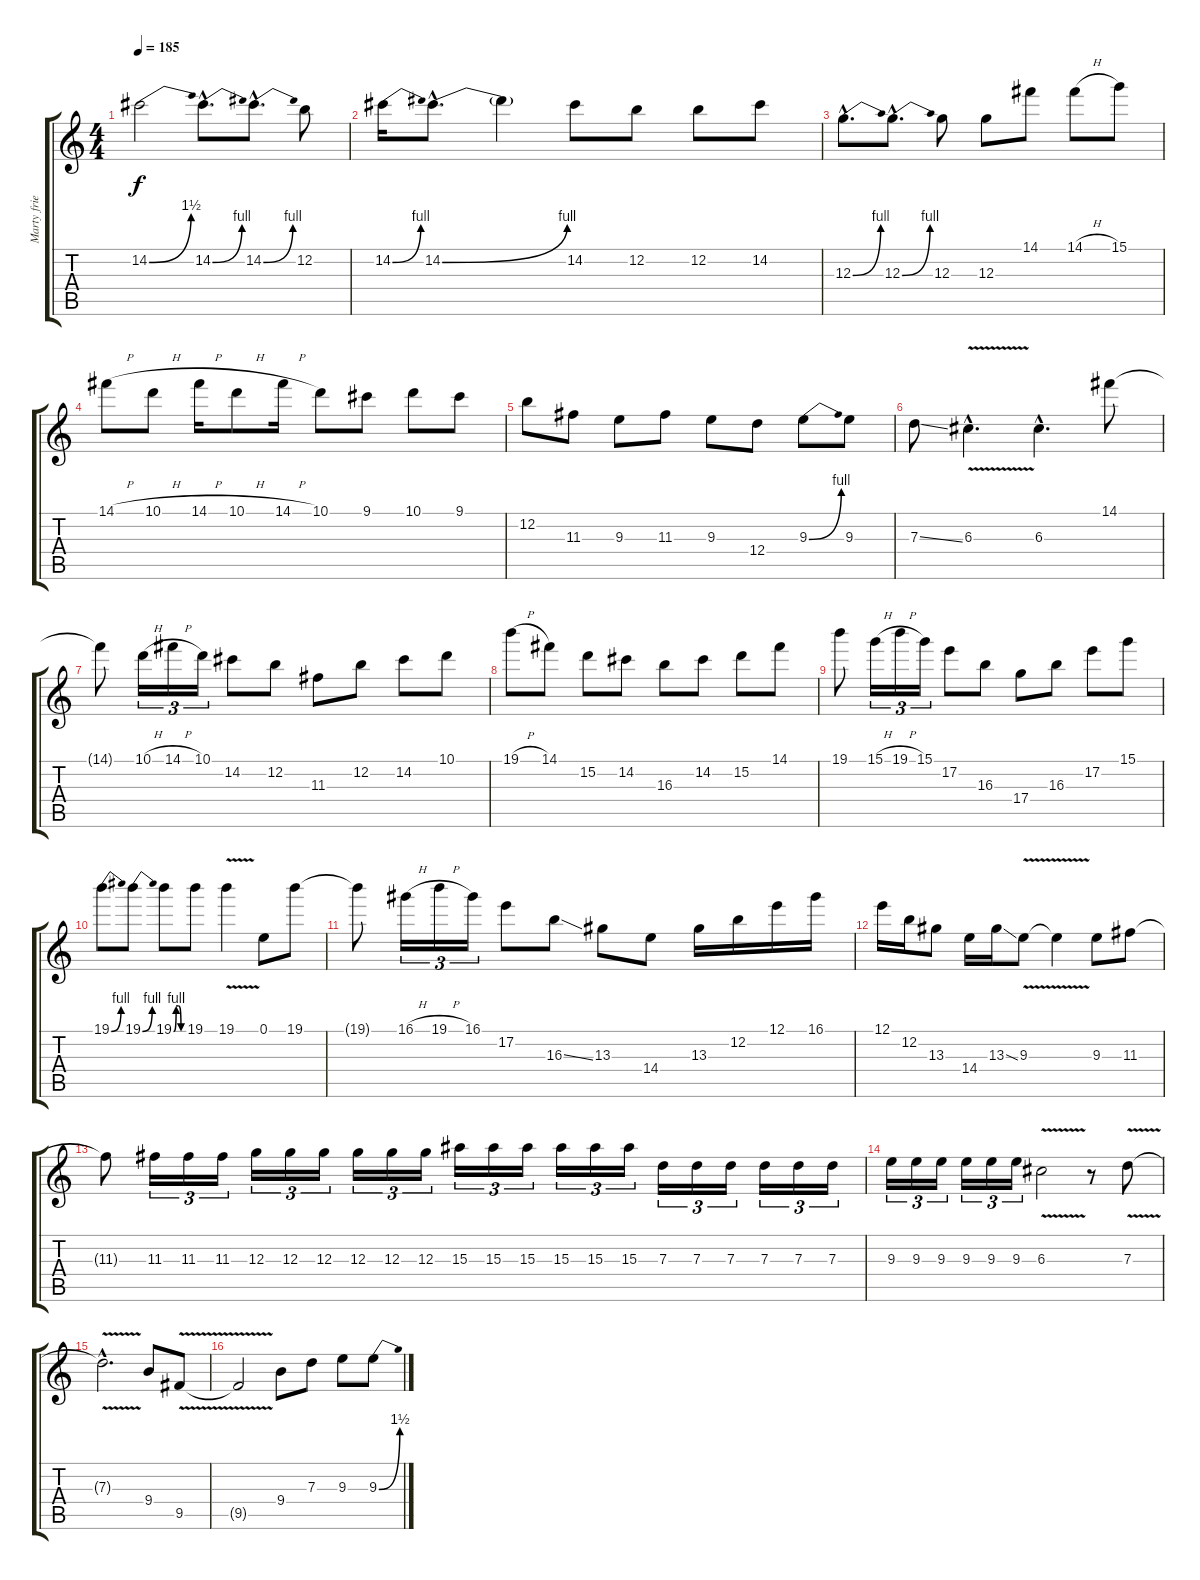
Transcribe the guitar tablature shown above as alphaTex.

\track ("Marty friedman/Al pitrelli" "Marty frie") {instrument distortionguitar}
\staff {score tabs}
\tuning (E4 B3 G3 D3 A2 E2) {hide}
\ts (4 4)
\tempo 185
\clef g2
\ks c
14.2{be (bend 0 0 60 6)}.2{dy f} 14.2{be (bend 0 0 60 4) hac}.8{d} 14.2{be (bend 0 0 60 4) hac}.8{d} 12.2.8 |
14.2{be (bend 0 0 60 4)}.16 14.2{be (bend 0 0 60 4) hac}.8{d} 14.2{t}.4 14.2.8 12.2.8 12.2.8 14.2.8 |
12.3{be (bend 0 0 60 4) hac}.8{d} 12.3{be (bend 0 0 60 4) hac}.8{d} 12.3.8 12.3.8 14.1.8 14.1{h}.8 15.1.8 |
14.1{h}.8 10.1{h}.8 14.1{h}.16 10.1{h}.8 14.1{h}.16 10.1.8 9.1.8 10.1.8 9.1.8 |
12.2.8 11.3.8 9.3.8 11.3.8 9.3.8 12.4.8 9.3{be (bend 0 0 60 4)}.8 9.3.8 |
7.3{ss}.8 6.3{v hac}.4{d} 6.3{hac}.4{d} 14.1.8 |
14.1{t}.8 10.1{h}.16{tu (3 2)} 14.1{h}.16{tu (3 2)} 10.1.16{tu (3 2)} 14.2.8 12.2.8 11.3.8 12.2.8 14.2.8 10.1.8 |
19.1{h}.8 14.1.8 15.2.8 14.2.8 16.3.8 14.2.8 15.2.8 14.1.8 |
19.1.8 15.1{h}.16{tu (3 2)} 19.1{h}.16{tu (3 2)} 15.1.16{tu (3 2)} 17.2.8 16.3.8 17.4.8 16.3.8 17.2.8 15.1.8 |
19.1{be (bend 0 0 60 4)}.8 19.1{be (bend 0 0 60 4)}.8 19.1{be (custom 0 0 15 4 30 4 45 0 60 0)}.8 19.1.8 19.1{v}.4 0.1.8 19.1.8 |
19.1{t}.8 16.1{h}.16{tu (3 2)} 19.1{h}.16{tu (3 2)} 16.1.16{tu (3 2)} 17.2.8 16.3{ss}.8 13.3.8 14.4.8 13.3.16 12.2.16 12.1.16 16.1.16 |
12.1.16 12.2.16 13.3.8 14.4.16 13.3{ss}.16 9.3{v}.8 9.3{t}.4 9.3.8 11.3.8 |
11.3{t}.8 11.3.16{tu (3 2)} 11.3.16{tu (3 2)} 11.3.16{tu (3 2)} 12.3.16{tu (3 2)} 12.3.16{tu (3 2)} 12.3.16{tu (3 2)} 12.3.16{tu (3 2)} 12.3.16{tu (3 2)} 12.3.16{tu (3 2)} 15.3.16{tu (3 2)} 15.3.16{tu (3 2)} 15.3.16{tu (3 2)} 15.3.16{tu (3 2)} 15.3.16{tu (3 2)} 15.3.16{tu (3 2)} 7.3.16{tu (3 2)} 7.3.16{tu (3 2)} 7.3.16{tu (3 2)} 7.3.16{tu (3 2)} 7.3.16{tu (3 2)} 7.3.16{tu (3 2)} |
9.3.16{tu (3 2)} 9.3.16{tu (3 2)} 9.3.16{tu (3 2)} 9.3.16{tu (3 2)} 9.3.16{tu (3 2)} 9.3.16{tu (3 2)} 6.3{v}.2 r.8 7.3{v}.8 |
7.3{hac t}.2{d} 9.4.8 9.5{v}.8 |
9.5{t}.2 9.4.8 7.3.8 9.3.8 9.3{be (bend 0 0 60 6)}.8
